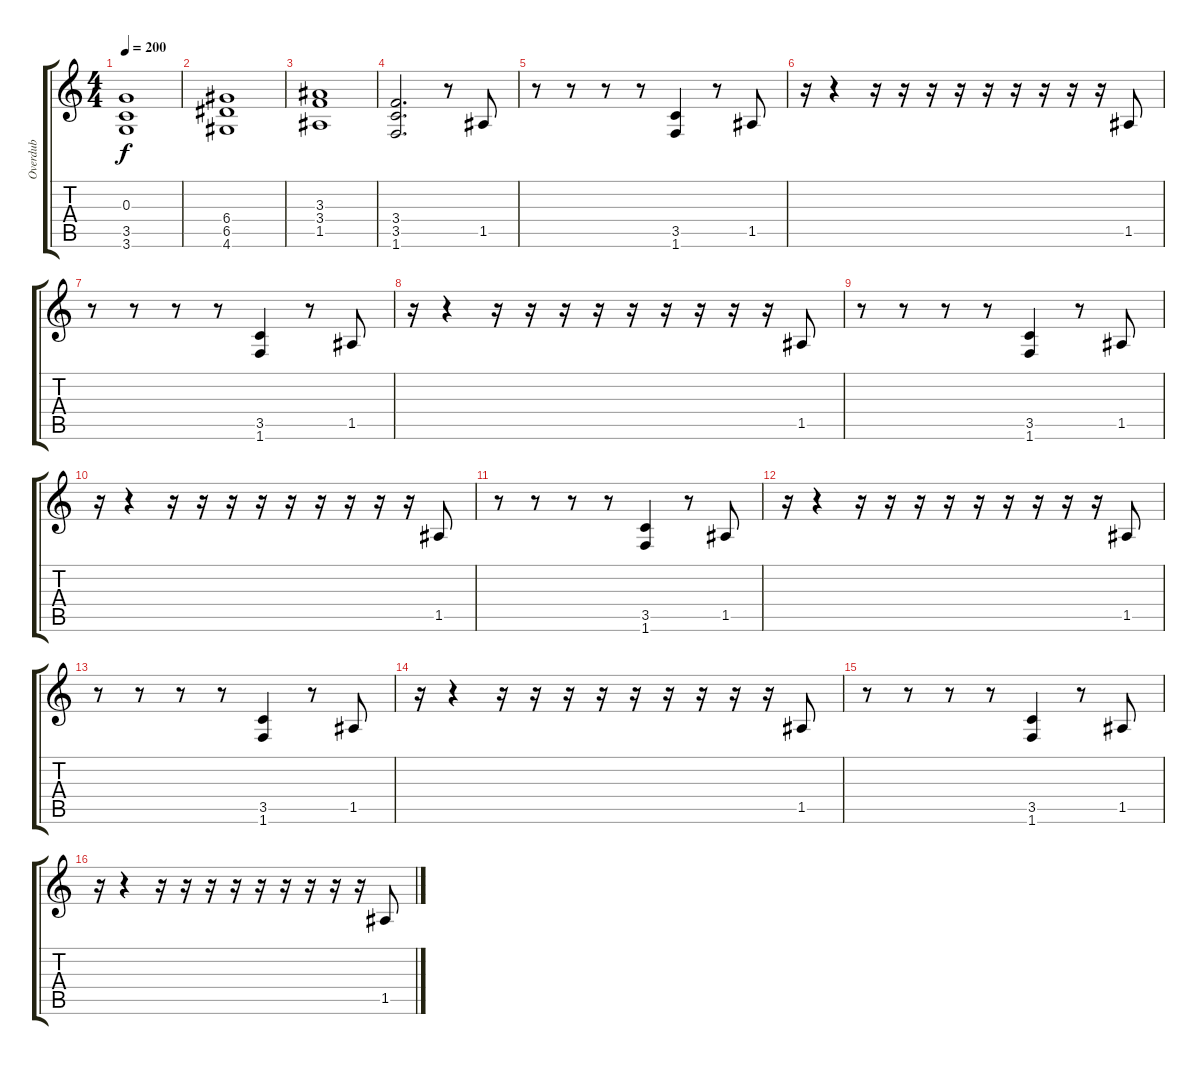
\track ("Overdub" "Overdub") {instrument overdrivenguitar}
\staff {score tabs}
\tuning (E4 B3 G3 D3 A2 E2) {hide}
\ts (4 4)
\tempo 200
\clef g2
\ks c
(0.3 3.5 3.6).1{dy f} |
(6.4 6.5 4.6).1 |
(3.3 3.4 1.5).1 |
(3.4 3.5 1.6).2{d} r.8 1.5.8 |
r.8 r.8 r.8 r.8 (3.5 1.6).4 r.8 1.5.8 |
r.16 r.4 r.16 r.16 r.16 r.16 r.16 r.16 r.16 r.16 r.16 1.5.8 |
r.8 r.8 r.8 r.8 (3.5 1.6).4 r.8 1.5.8 |
r.16 r.4 r.16 r.16 r.16 r.16 r.16 r.16 r.16 r.16 r.16 1.5.8 |
r.8 r.8 r.8 r.8 (3.5 1.6).4 r.8 1.5.8 |
r.16 r.4 r.16 r.16 r.16 r.16 r.16 r.16 r.16 r.16 r.16 1.5.8 |
r.8 r.8 r.8 r.8 (3.5 1.6).4 r.8 1.5.8 |
r.16 r.4 r.16 r.16 r.16 r.16 r.16 r.16 r.16 r.16 r.16 1.5.8 |
r.8 r.8 r.8 r.8 (3.5 1.6).4 r.8 1.5.8 |
r.16 r.4 r.16 r.16 r.16 r.16 r.16 r.16 r.16 r.16 r.16 1.5.8 |
r.8 r.8 r.8 r.8 (3.5 1.6).4 r.8 1.5.8 |
r.16 r.4 r.16 r.16 r.16 r.16 r.16 r.16 r.16 r.16 r.16 1.5.8
